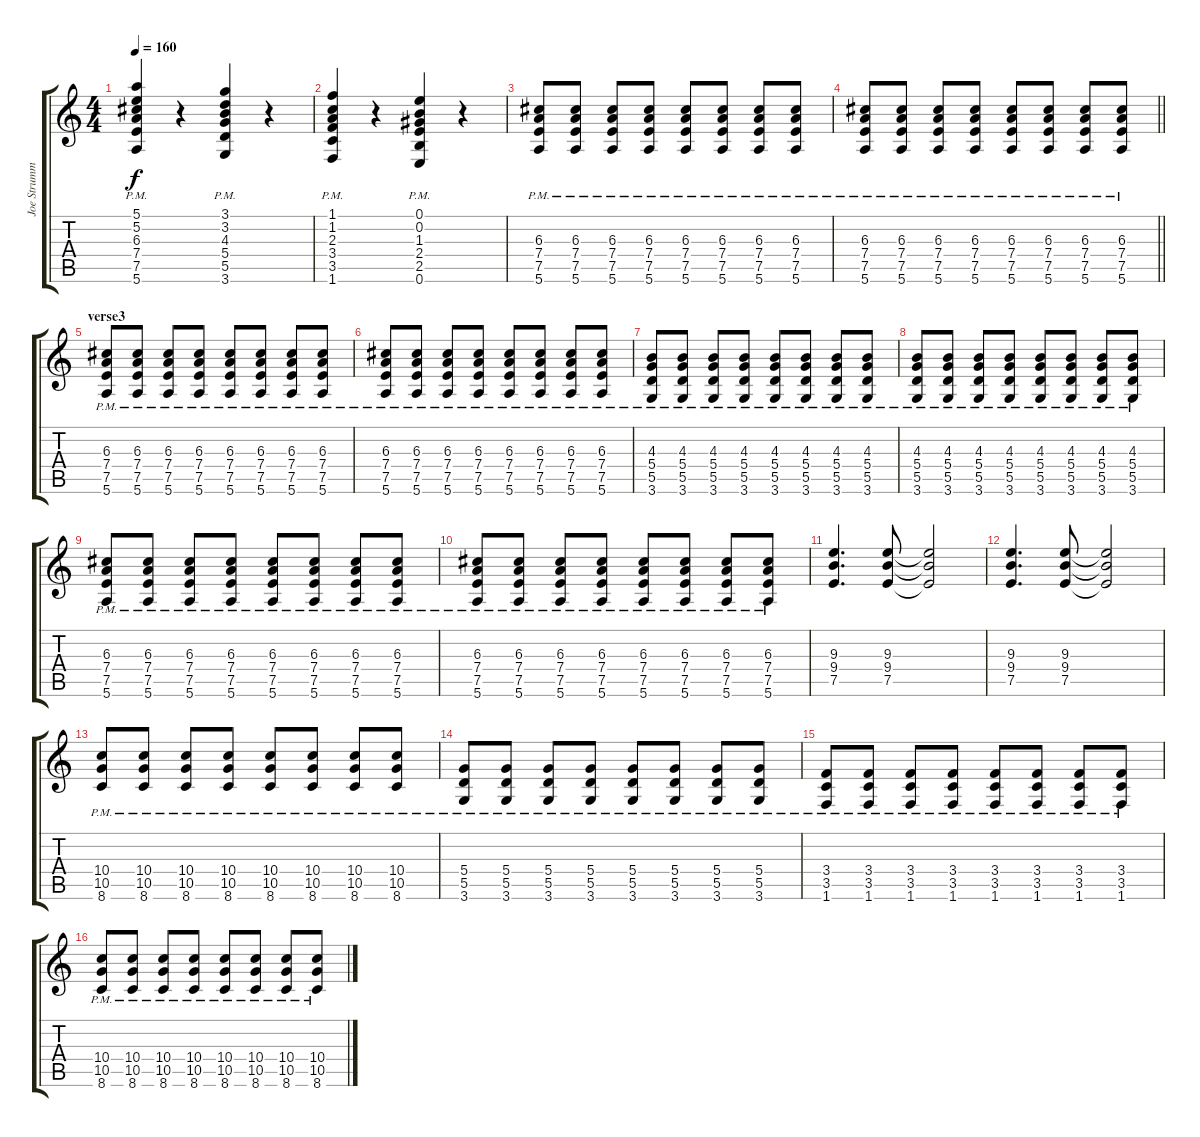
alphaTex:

\track ("Joe Strummer" "Joe Strumm") {instrument distortionguitar}
\staff {score tabs}
\tuning (E4 B3 G3 D3 A2 E2) {hide}
\ts (4 4)
\tempo 160
\clef g2
\ks c
(5.1{pm} 5.2{pm} 6.3{pm} 7.4{pm} 7.5{pm} 5.6{pm}).4{dy f} r.4 (3.1{pm} 3.2{pm} 4.3{pm} 5.4{pm} 5.5{pm} 3.6{pm}).4 r.4 |
(1.1{pm} 1.2{pm} 2.3{pm} 3.4{pm} 3.5{pm} 1.6{pm}).4 r.4 (0.1{pm} 0.2{pm} 1.3{pm} 2.4{pm} 2.5{pm} 0.6{pm}).4 r.4 |
(6.3{pm} 7.4{pm} 7.5{pm} 5.6{pm}).8 (6.3{pm} 7.4{pm} 7.5{pm} 5.6{pm}).8 (6.3{pm} 7.4{pm} 7.5{pm} 5.6{pm}).8 (6.3{pm} 7.4{pm} 7.5{pm} 5.6{pm}).8 (6.3{pm} 7.4{pm} 7.5{pm} 5.6{pm}).8 (6.3{pm} 7.4{pm} 7.5{pm} 5.6{pm}).8 (6.3{pm} 7.4{pm} 7.5{pm} 5.6{pm}).8 (6.3{pm} 7.4{pm} 7.5{pm} 5.6{pm}).8 |
\barLineRight lightlight
(6.3{pm} 7.4{pm} 7.5{pm} 5.6{pm}).8 (6.3{pm} 7.4{pm} 7.5{pm} 5.6{pm}).8 (6.3{pm} 7.4{pm} 7.5{pm} 5.6{pm}).8 (6.3{pm} 7.4{pm} 7.5{pm} 5.6{pm}).8 (6.3{pm} 7.4{pm} 7.5{pm} 5.6{pm}).8 (6.3{pm} 7.4{pm} 7.5{pm} 5.6{pm}).8 (6.3{pm} 7.4{pm} 7.5{pm} 5.6{pm}).8 (6.3{pm} 7.4{pm} 7.5{pm} 5.6{pm}).8 |
\section ("" "verse3")
(6.3{pm} 7.4{pm} 7.5{pm} 5.6{pm}).8 (6.3{pm} 7.4{pm} 7.5{pm} 5.6{pm}).8 (6.3{pm} 7.4{pm} 7.5{pm} 5.6{pm}).8 (6.3{pm} 7.4{pm} 7.5{pm} 5.6{pm}).8 (6.3{pm} 7.4{pm} 7.5{pm} 5.6{pm}).8 (6.3{pm} 7.4{pm} 7.5{pm} 5.6{pm}).8 (6.3{pm} 7.4{pm} 7.5{pm} 5.6{pm}).8 (6.3{pm} 7.4{pm} 7.5{pm} 5.6{pm}).8 |
(6.3{pm} 7.4{pm} 7.5{pm} 5.6{pm}).8 (6.3{pm} 7.4{pm} 7.5{pm} 5.6{pm}).8 (6.3{pm} 7.4{pm} 7.5{pm} 5.6{pm}).8 (6.3{pm} 7.4{pm} 7.5{pm} 5.6{pm}).8 (6.3{pm} 7.4{pm} 7.5{pm} 5.6{pm}).8 (6.3{pm} 7.4{pm} 7.5{pm} 5.6{pm}).8 (6.3{pm} 7.4{pm} 7.5{pm} 5.6{pm}).8 (6.3{pm} 7.4{pm} 7.5{pm} 5.6{pm}).8 |
(4.3{pm} 5.4{pm} 5.5{pm} 3.6{pm}).8 (4.3{pm} 5.4{pm} 5.5{pm} 3.6{pm}).8 (4.3{pm} 5.4{pm} 5.5{pm} 3.6{pm}).8 (4.3{pm} 5.4{pm} 5.5{pm} 3.6{pm}).8 (4.3{pm} 5.4{pm} 5.5{pm} 3.6{pm}).8 (4.3{pm} 5.4{pm} 5.5{pm} 3.6{pm}).8 (4.3{pm} 5.4{pm} 5.5{pm} 3.6{pm}).8 (4.3{pm} 5.4{pm} 5.5{pm} 3.6{pm}).8 |
(4.3{pm} 5.4{pm} 5.5{pm} 3.6{pm}).8 (4.3{pm} 5.4{pm} 5.5{pm} 3.6{pm}).8 (4.3{pm} 5.4{pm} 5.5{pm} 3.6{pm}).8 (4.3{pm} 5.4{pm} 5.5{pm} 3.6{pm}).8 (4.3{pm} 5.4{pm} 5.5{pm} 3.6{pm}).8 (4.3{pm} 5.4{pm} 5.5{pm} 3.6{pm}).8 (4.3{pm} 5.4{pm} 5.5{pm} 3.6{pm}).8 (4.3{pm} 5.4{pm} 5.5{pm} 3.6{pm}).8 |
(6.3{pm} 7.4{pm} 7.5{pm} 5.6{pm}).8 (6.3{pm} 7.4{pm} 7.5{pm} 5.6{pm}).8 (6.3{pm} 7.4{pm} 7.5{pm} 5.6{pm}).8 (6.3{pm} 7.4{pm} 7.5{pm} 5.6{pm}).8 (6.3{pm} 7.4{pm} 7.5{pm} 5.6{pm}).8 (6.3{pm} 7.4{pm} 7.5{pm} 5.6{pm}).8 (6.3{pm} 7.4{pm} 7.5{pm} 5.6{pm}).8 (6.3{pm} 7.4{pm} 7.5{pm} 5.6{pm}).8 |
(6.3{pm} 7.4{pm} 7.5{pm} 5.6{pm}).8 (6.3{pm} 7.4{pm} 7.5{pm} 5.6{pm}).8 (6.3{pm} 7.4{pm} 7.5{pm} 5.6{pm}).8 (6.3{pm} 7.4{pm} 7.5{pm} 5.6{pm}).8 (6.3{pm} 7.4{pm} 7.5{pm} 5.6{pm}).8 (6.3{pm} 7.4{pm} 7.5{pm} 5.6{pm}).8 (6.3{pm} 7.4{pm} 7.5{pm} 5.6{pm}).8 (6.3{pm} 7.4{pm} 7.5{pm} 5.6{pm}).8 |
(9.3 9.4 7.5).4{d} (9.3 9.4 7.5).8 (9.3{t} 9.4{t} 7.5{t}).2 |
(9.3 9.4 7.5).4{d} (9.3 9.4 7.5).8 (9.3{t} 9.4{t} 7.5{t}).2 |
(10.4{pm} 10.5{pm} 8.6{pm}).8 (10.4{pm} 10.5{pm} 8.6{pm}).8 (10.4{pm} 10.5{pm} 8.6{pm}).8 (10.4{pm} 10.5{pm} 8.6{pm}).8 (10.4{pm} 10.5{pm} 8.6{pm}).8 (10.4{pm} 10.5{pm} 8.6{pm}).8 (10.4{pm} 10.5{pm} 8.6{pm}).8 (10.4{pm} 10.5{pm} 8.6{pm}).8 |
(5.4{pm} 5.5{pm} 3.6{pm}).8 (5.4{pm} 5.5{pm} 3.6{pm}).8 (5.4{pm} 5.5{pm} 3.6{pm}).8 (5.4{pm} 5.5{pm} 3.6{pm}).8 (5.4{pm} 5.5{pm} 3.6{pm}).8 (5.4{pm} 5.5{pm} 3.6{pm}).8 (5.4{pm} 5.5{pm} 3.6{pm}).8 (5.4{pm} 5.5{pm} 3.6{pm}).8 |
(3.4{pm} 3.5{pm} 1.6{pm}).8 (3.4{pm} 3.5{pm} 1.6{pm}).8 (3.4{pm} 3.5{pm} 1.6{pm}).8 (3.4{pm} 3.5{pm} 1.6{pm}).8 (3.4{pm} 3.5{pm} 1.6{pm}).8 (3.4{pm} 3.5{pm} 1.6{pm}).8 (3.4{pm} 3.5{pm} 1.6{pm}).8 (3.4{pm} 3.5{pm} 1.6{pm}).8 |
(10.4{pm} 10.5{pm} 8.6{pm}).8 (10.4{pm} 10.5{pm} 8.6{pm}).8 (10.4{pm} 10.5{pm} 8.6{pm}).8 (10.4{pm} 10.5{pm} 8.6{pm}).8 (10.4{pm} 10.5{pm} 8.6{pm}).8 (10.4{pm} 10.5{pm} 8.6{pm}).8 (10.4{pm} 10.5{pm} 8.6{pm}).8 (10.4{pm} 10.5{pm} 8.6{pm}).8
